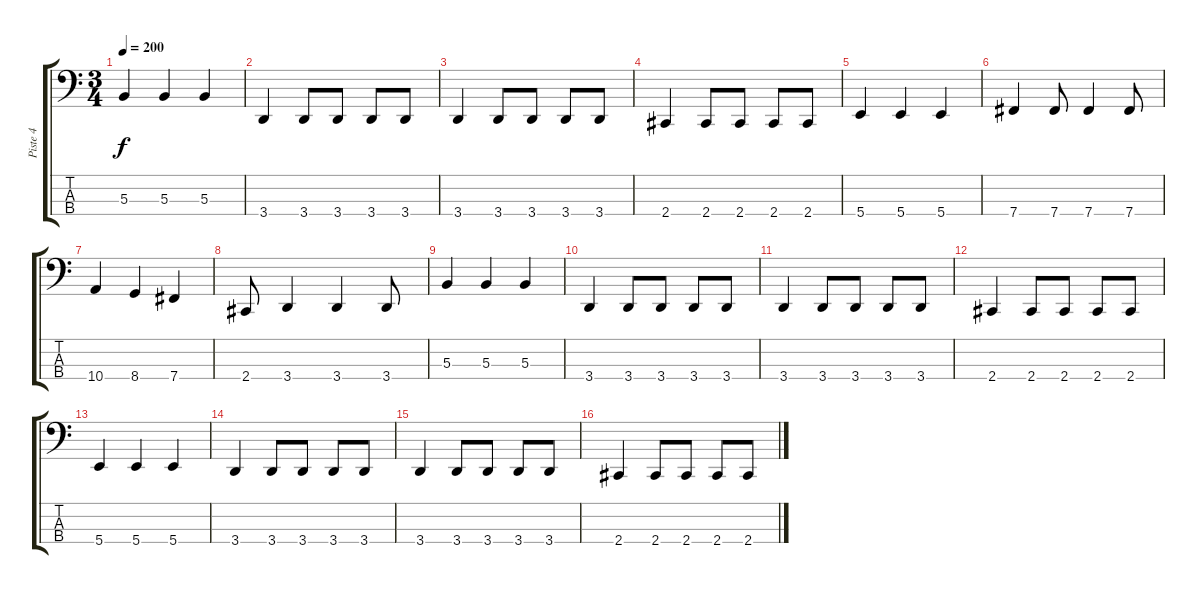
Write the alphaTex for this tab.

\track ("Piste 4" "Piste 4") {instrument slapbass2}
\staff {score tabs}
\tuning (E2 B1 Gb1 B0) {hide}
\ts (3 4)
\tempo 200
\clef f4
\ks c
5.3.4{dy f} 5.3.4 5.3.4 |
3.4.4 3.4.8 3.4.8 3.4.8 3.4.8 |
3.4.4 3.4.8 3.4.8 3.4.8 3.4.8 |
2.4.4 2.4.8 2.4.8 2.4.8 2.4.8 |
5.4.4 5.4.4 5.4.4 |
7.4.4 7.4.8 7.4.4 7.4.8 |
10.4.4 8.4.4 7.4.4 |
2.4.8 3.4.4 3.4.4 3.4.8 |
5.3.4 5.3.4 5.3.4 |
3.4.4 3.4.8 3.4.8 3.4.8 3.4.8 |
3.4.4 3.4.8 3.4.8 3.4.8 3.4.8 |
2.4.4 2.4.8 2.4.8 2.4.8 2.4.8 |
5.4.4 5.4.4 5.4.4 |
3.4.4 3.4.8 3.4.8 3.4.8 3.4.8 |
3.4.4 3.4.8 3.4.8 3.4.8 3.4.8 |
2.4.4 2.4.8 2.4.8 2.4.8 2.4.8
